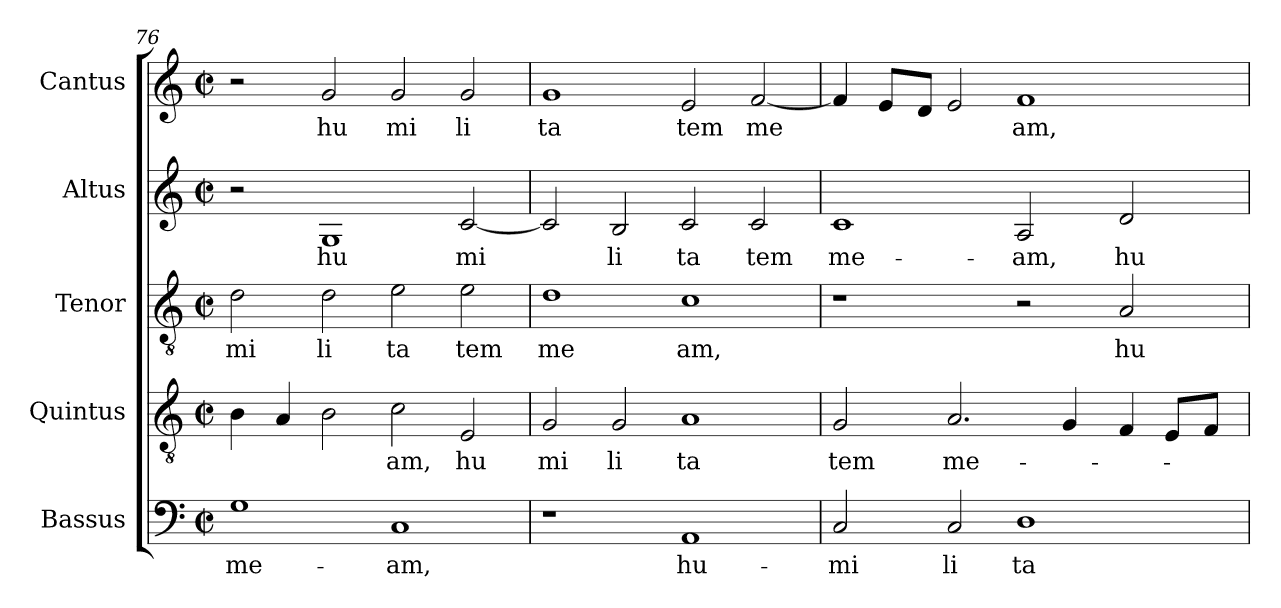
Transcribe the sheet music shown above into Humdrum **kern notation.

**kern	**text	**kern	**text	**kern	**text	**kern	**text	**kern	**text
*part5	*part5	*part4	*part4	*part3	*part3	*part2	*part2	*part1	*part1
*staff5	*staff5	*staff4	*staff4	*staff3	*staff3	*staff2	*staff2	*staff1	*staff1
*I"Bassus	*	*I"Quintus	*	*I"Tenor	*	*I"Altus	*	*I"Cantus	*
*clefF4	*	*clefGv2	*	*clefGv2	*	*clefG2	*	*clefG2	*
*M2/2	*	*M2/2	*	*M2/2	*	*M2/2	*	*M2/2	*
*met(c|)	*	*met(c|)	*	*met(c|)	*	*met(c|)	*	*met(c|)	*
=76	=76	=76	=76	=76	=76	=76	=76	=76	=76
!	!LO:LY:b:cj	!	!	!	!LO:LY:b:cj	!	!	!	!
1G	me-	4B\	.	2d\	mi	2r	.	2r	.
.	.	4A/	.	.	.	.	.	.	.
!	!	!	!	!	!LO:LY:b:cj	!	!LO:LY:b:cj	!	!LO:LY:b:cj
.	.	2B\	.	2d\	li	1G	hu	2g/	hu
!	!LO:LY:b:cj	!	!LO:LY:b:cj	!	!LO:LY:b:cj	!	!	!	!LO:LY:b:cj
1C	-am,	2c\	am,	2e\	ta	.	.	2g/	mi
!	!	!	!LO:LY:b:cj	!	!LO:LY:b:cj	!	!LO:LY:b	!	!LO:LY:b:cj
.	.	2E/	hu	2e\	tem	[<2c/	mi	2g/	li
=77	=77	=77	=77	=77	=77	=77	=77	=77	=77
!	!	!	!LO:LY:b:cj	!	!LO:LY:b:cj	!	!	!	!LO:LY:b:cj
1r	.	2G/	mi	1d	me	2c/]	.	1g	ta
!	!	!	!LO:LY:b:cj	!	!	!	!LO:LY:b:cj	!	!
.	.	2G/	li	.	.	2B/	li	.	.
!	!LO:LY:b:cj	!	!LO:LY:b:cj	!	!LO:LY:b:cj	!	!LO:LY:b:cj	!	!LO:LY:b:cj
1AA	hu-	1A	ta	1c	am,	2c/	ta	2e/	tem
!	!	!	!	!	!	!	!LO:LY:b:cj	!	!LO:LY:b
.	.	.	.	.	.	2c/	tem	[>2f/	me
!!LO:LB:g=z
=78	=78	=78	=78	=78	=78	=78	=78	=78	=78
!	!LO:LY:b:cj	!	!LO:LY:b:cj	!	!	!	!LO:LY:b:cj	!	!
*	*	*	*	*	*	*	*	*^	*
2C/	-mi	2G/	tem	1r	.	1c	me-	4f/]	4ryy	.
.	.	.	.	.	.	.	.	8e/L	32.ryy	.
.	.	.	.	.	.	.	.	.	1ryy	.
.	.	.	.	.	.	.	.	8d/J	.	.
!	!LO:LY:b:cj	!	!LO:LY:b	!	!	!	!	!	!	!
2C/	li	2.A/	me-	.	.	.	.	2e/	.	.
!	!LO:LY:b:cj	!	!	!	!	!	!LO:LY:b:cj	!	!	!LO:LY:b:cj
1D	ta	.	.	2r	.	2A/	-am,	1f	.	am,
.	.	4G/	.	.	.	.	.	.	.	.
.	.	.	.	.	.	.	.	.	2ryy	.
!	!	!	!	!	!LO:LY:b:cj	!	!LO:LY:b:cj	!	!	!
.	.	4F/	.	2A/	hu	2d/	hu-	.	.	.
.	.	8E/L	.	.	.	.	.	.	.	.
.	.	.	.	.	.	.	.	.	8ryy	.
.	.	8F/J	.	.	.	.	.	.	.	.
.	.	.	.	.	.	.	.	.	16ryy	.
.	.	.	.	.	.	.	.	.	64ryy	.
*	*	*	*	*	*	*	*	*v	*v	*
=	=	=	=	=	=	=	=	=	=
*-	*-	*-	*-	*-	*-	*-	*-	*-	*-
